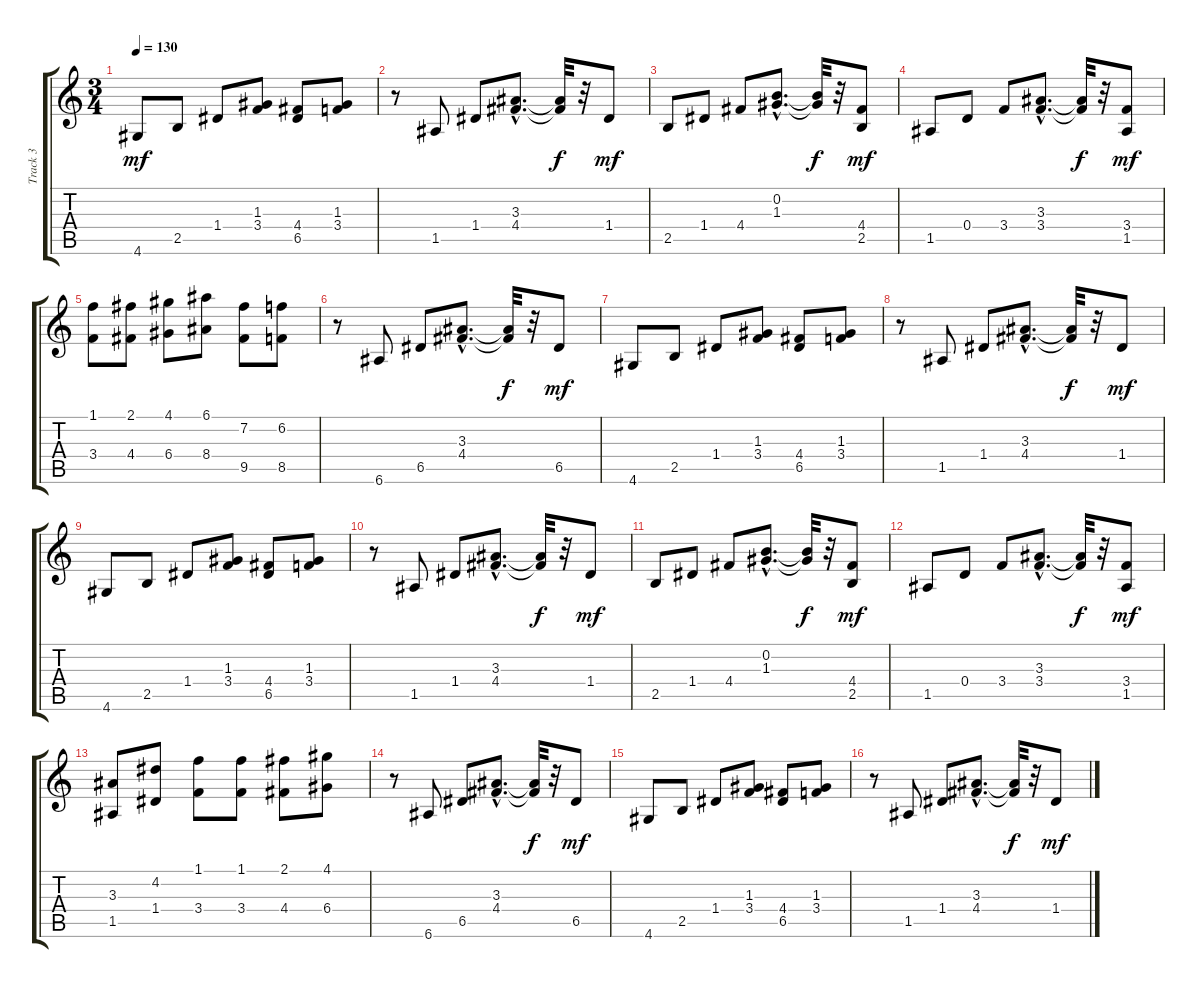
\track ("Track 3" "Track 3") {instrument acousticguitarnylon}
\staff {score tabs}
\tuning (E4 B3 G3 D3 A2 E2) {hide}
\ts (3 4)
\tempo 130
\clef g2
\ks c
4.6.8{dy mf} 2.5.8 1.4.8 (1.3 3.4).8 (4.4 6.5).8 (1.3 3.4).8 |
r.8 1.5.8 1.4.8 (3.3{hac} 4.4{hac}).8{d} (3.3{t} 4.4{t}).32{dy f} r.32 1.4.8{dy mf} |
2.5.8 1.4.8 4.4.8 (0.2{hac} 1.3{hac}).8{d} (0.2{t} 1.3{t}).32{dy f} r.32 (4.4 2.5).8{dy mf} |
1.5.8 0.4.8 3.4.8 (3.3{hac} 3.4{hac}).8{d} (3.3{t} 3.4{t}).32{dy f} r.32 (3.4 1.5).8{dy mf} |
(1.1 3.4).8 (2.1 4.4).8 (4.1 6.4).8 (6.1 8.4).8 (7.2 9.5).8 (6.2 8.5).8 |
r.8 6.6.8 6.5.8 (3.3{hac} 4.4{hac}).8{d} (3.3{t} 4.4{t}).32{dy f} r.32 6.5.8{dy mf} |
4.6.8 2.5.8 1.4.8 (1.3 3.4).8 (4.4 6.5).8 (1.3 3.4).8 |
r.8 1.5.8 1.4.8 (3.3{hac} 4.4{hac}).8{d} (3.3{t} 4.4{t}).32{dy f} r.32 1.4.8{dy mf} |
4.6.8 2.5.8 1.4.8 (1.3 3.4).8 (4.4 6.5).8 (1.3 3.4).8 |
r.8 1.5.8 1.4.8 (3.3{hac} 4.4{hac}).8{d} (3.3{t} 4.4{t}).32{dy f} r.32 1.4.8{dy mf} |
2.5.8 1.4.8 4.4.8 (0.2{hac} 1.3{hac}).8{d} (0.2{t} 1.3{t}).32{dy f} r.32 (4.4 2.5).8{dy mf} |
1.5.8 0.4.8 3.4.8 (3.3{hac} 3.4{hac}).8{d} (3.3{t} 3.4{t}).32{dy f} r.32 (3.4 1.5).8{dy mf} |
(3.3 1.5).8 (4.2 1.4).8 (1.1 3.4).8 (1.1 3.4).8 (2.1 4.4).8 (4.1 6.4).8 |
r.8 6.6.8 6.5.8 (3.3{hac} 4.4{hac}).8{d} (3.3{t} 4.4{t}).32{dy f} r.32 6.5.8{dy mf} |
4.6.8 2.5.8 1.4.8 (1.3 3.4).8 (4.4 6.5).8 (1.3 3.4).8 |
r.8 1.5.8 1.4.8 (3.3{hac} 4.4{hac}).8{d} (3.3{t} 4.4{t}).32{dy f} r.32 1.4.8{dy mf}
